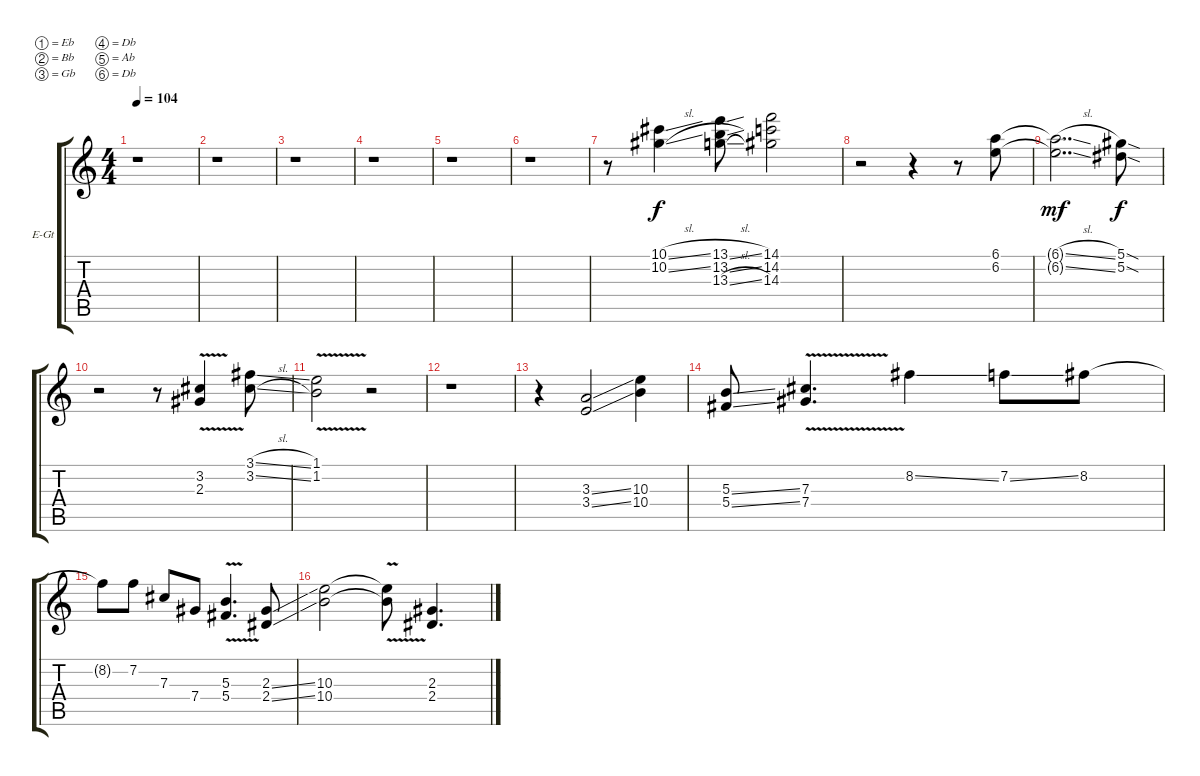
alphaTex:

\bracketExtendMode groupsimilarinstruments
\firstSystemTrackNameOrientation horizontal
\otherSystemsTrackNameOrientation horizontal
\track ("Electric Guitar 1" "E-Gt") {instrument distortionguitar}
\staff {score tabs}
\tuning (Eb4 Bb3 Gb3 Db3 Ab2 Db2)
\ts (4 4)
\tempo 104
\clef g2
\ks c
r.1{dy f instrument distortionguitar} |
r.1 |
r.1 |
r.1 |
r.1 |
r.1 |
r.8 (10.1{sl} 10.2{sl}).4 (13.1{sl} 13.2{sl} 13.3{sl}).8 (14.1 14.2 14.3).2 |
r.2 r.4 r.8 (6.1 6.2).8 |
(6.2{sl t} 6.1{sl t}).2{dd dy mf} (5.1{sod} 5.2{sod}).8{dy f} |
r.2 r.8 (3.2{v} 2.3{v}).4 (3.1{sl} 3.2{sl}).8 |
(1.1{v} 1.2{v}).2 r.2 |
r.1 |
r.4 (3.3{ss} 3.4{ss}).2 (10.3 10.4).4 |
(5.4{ss} 5.3{ss}).8 (7.3{v} 7.4{v}).4{d} 8.2{ss}.4 7.2{ss}.8 8.2.8 |
8.2{t}.8 7.2.8 7.3.8 7.4.8 (5.4{v} 5.3{v}).4{d} (2.3{ss} 2.4{ss}).8 |
(10.3 10.4).2 (10.3{v t} 10.4{v t}).8 (2.3{ss} 2.4{ss}).4{d}
